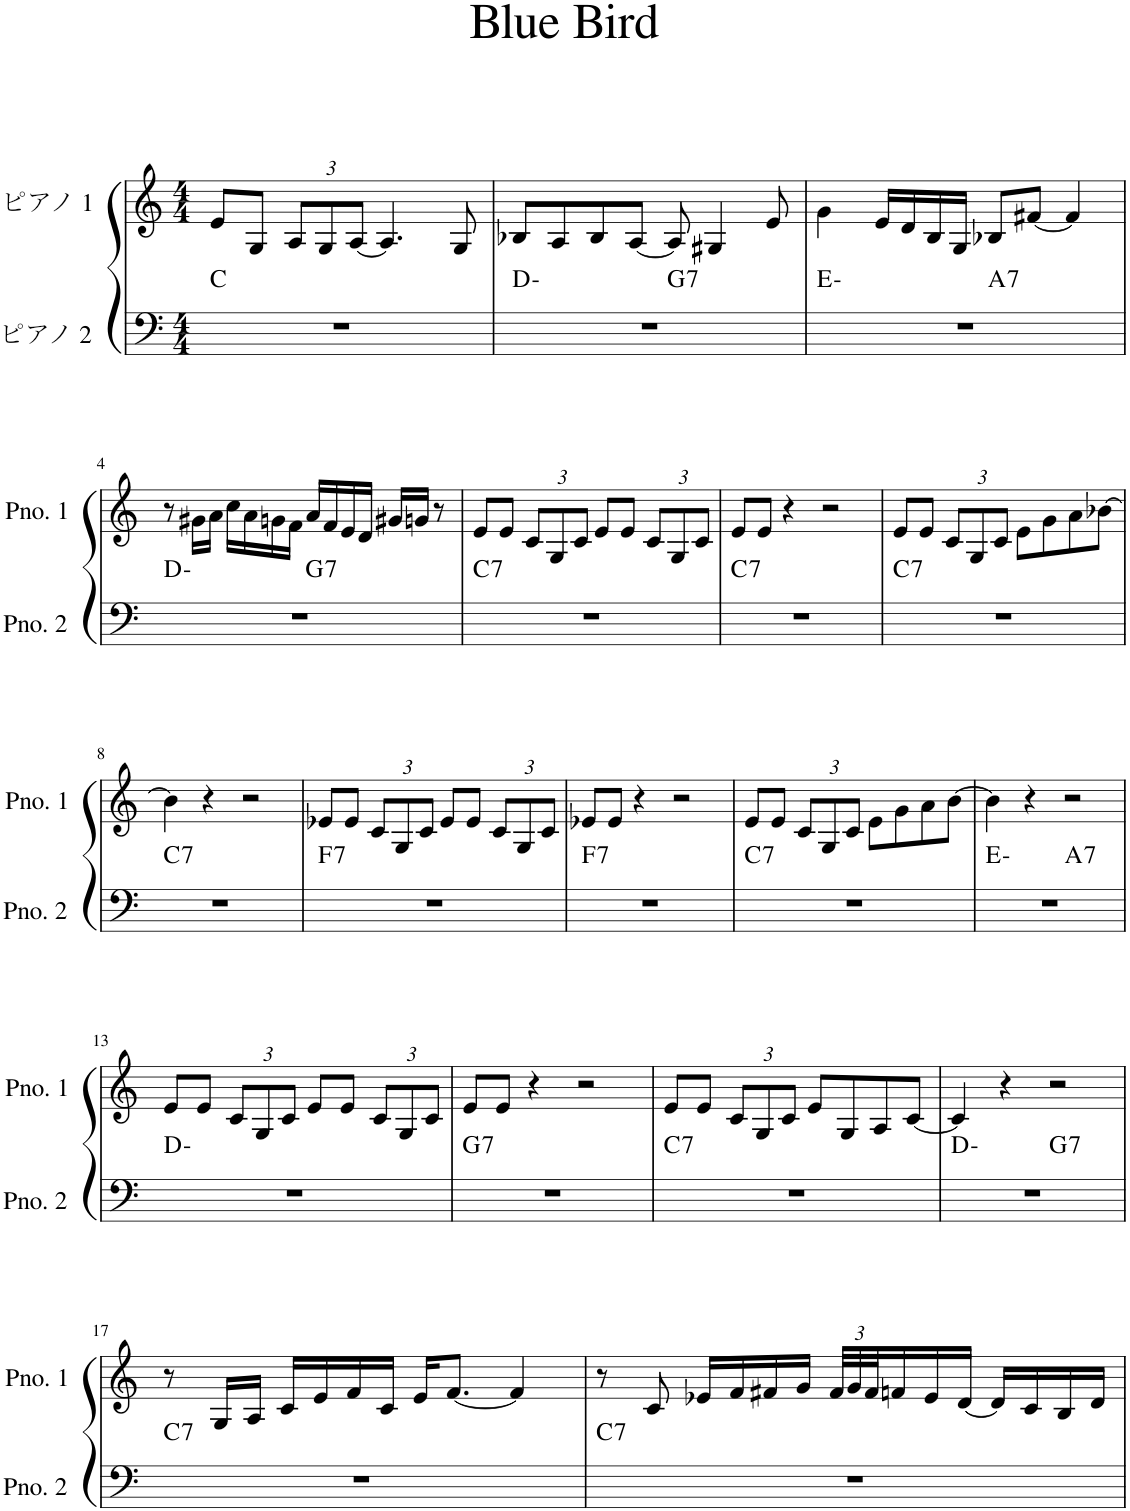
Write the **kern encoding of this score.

**kern	**harte	**kern
*part2	*part2	*part1
*staff2	*	*staff1
*I"ピアノ 2	*	*I"ピアノ 1
*clefF4	*	*clefG2
*k[]	*	*k[]
*M4/4	*	*M4/4
=1	=1	=1
1r	C:maj	8e/L
.	.	8G/J
*	*	*Xbrackettup
.	.	12A/L
.	.	12G/
.	.	[12A/J
.	.	4.A/]
.	.	8G/
=2	=2	=2
*^	*	*
1r	2ryy	D:min	8B-X/L
.	.	.	8A/
.	.	.	8B-/
.	.	.	[8A/J
!	!	!LO:H:kt=7	!
.	2ryy	G:7	8A/]
.	.	.	4G#X/
.	.	.	8e/
=3	=3	=3	=3
1r	2ryy	E:min	4g\
.	.	.	16e/LL
.	.	.	16d/
.	.	.	16B/
.	.	.	16G/JJ
!	!	!LO:H:kt=7	!
.	2ryy	A:7	8B-X/L
.	.	.	[8f#X/J
.	.	.	4f#/]
!!LO:LB:g=z
=4	=4	=4	=4
1r	2ryy	D:min	8r
.	.	.	16g#X\LL
.	.	.	16a\JJ
.	.	.	16cc\LL
.	.	.	16a\
.	.	.	16gn\
.	.	.	16f\JJ
!	!	!LO:H:kt=7	!
.	2ryy	G:7	16a/LL
.	.	.	16f/
.	.	.	16e/
.	.	.	16d/JJ
.	.	.	16g#X/LL
.	.	.	16gn/JJ
.	.	.	8r
=5	=5	=5	=5
!	!	!LO:H:kt=7	!
*v	*v	*	*
1r	C:7	8e/L
.	.	8e/J
.	.	12c/L
.	.	12G/
.	.	12c/J
.	.	8e/L
.	.	8e/J
.	.	12c/L
.	.	12G/
.	.	12c/J
=6	=6	=6
!	!LO:H:kt=7	!
1r	C:7	8e/L
.	.	8e/J
.	.	4r
.	.	2r
=7	=7	=7
!	!LO:H:kt=7	!
1r	C:7	8e/L
.	.	8e/J
.	.	12c/L
.	.	12G/
.	.	12c/J
.	.	8e\L
.	.	8g\
.	.	8a\
.	.	[8b-X\J
!!LO:LB:g=z
=8	=8	=8
!	!LO:H:kt=7	!
1r	C:7	4b-\]
.	.	4r
.	.	2r
=9	=9	=9
!	!LO:H:kt=7	!
1r	F:7	8e-X/L
.	.	8e-/J
.	.	12c/L
.	.	12G/
.	.	12c/J
.	.	8e-/L
.	.	8e-/J
.	.	12c/L
.	.	12G/
.	.	12c/J
=10	=10	=10
!	!LO:H:kt=7	!
1r	F:7	8e-X/L
.	.	8e-/J
.	.	4r
.	.	2r
=11	=11	=11
!	!LO:H:kt=7	!
1r	C:7	8e/L
.	.	8e/J
.	.	12c/L
.	.	12G/
.	.	12c/J
.	.	8e\L
.	.	8g\
.	.	8a\
.	.	[8b\J
=12	=12	=12
*^	*	*
1r	2ryy	E:min	4b\]
.	.	.	4r
!	!	!LO:H:kt=7	!
.	2ryy	A:7	2r
*v	*v	*	*
!!LO:LB:g=z
=13	=13	=13
1r	D:min	8e/L
.	.	8e/J
.	.	12c/L
.	.	12G/
.	.	12c/J
.	.	8e/L
.	.	8e/J
.	.	12c/L
.	.	12G/
.	.	12c/J
=14	=14	=14
!	!LO:H:kt=7	!
1r	G:7	8e/L
.	.	8e/J
.	.	4r
.	.	2r
=15	=15	=15
!	!LO:H:kt=7	!
1r	C:7	8e/L
.	.	8e/J
.	.	12c/L
.	.	12G/
.	.	12c/J
.	.	8e/L
.	.	8G/
.	.	8A/
.	.	[8c/J
=16	=16	=16
*^	*	*
1r	2ryy	D:min	4c/]
.	.	.	4r
!	!	!LO:H:kt=7	!
.	2ryy	G:7	2r
!!LO:LB:g=z
=17	=17	=17	=17
!	!	!LO:H:kt=7	!
*v	*v	*	*
1r	C:7	8r
.	.	16G/LL
.	.	16A/JJ
.	.	16c/LL
.	.	16e/
.	.	16f/
.	.	16c/JJ
.	.	16e/KL
.	.	[8.f/J
.	.	4f/]
=18	=18	=18
!	!LO:H:kt=7	!
1r	C:7	8r
.	.	8c/
.	.	16e-X/LL
.	.	16f/
.	.	16f#X/
.	.	16g/JJ
.	.	48f#/LLL
.	.	48g/
.	.	48f#/J
.	.	16fn/
.	.	16e-/
.	.	[16d/JJ
.	.	16d/LL]
.	.	16c/
.	.	16B/
.	.	16d/JJ
=	=	=
*-	*-	*-
